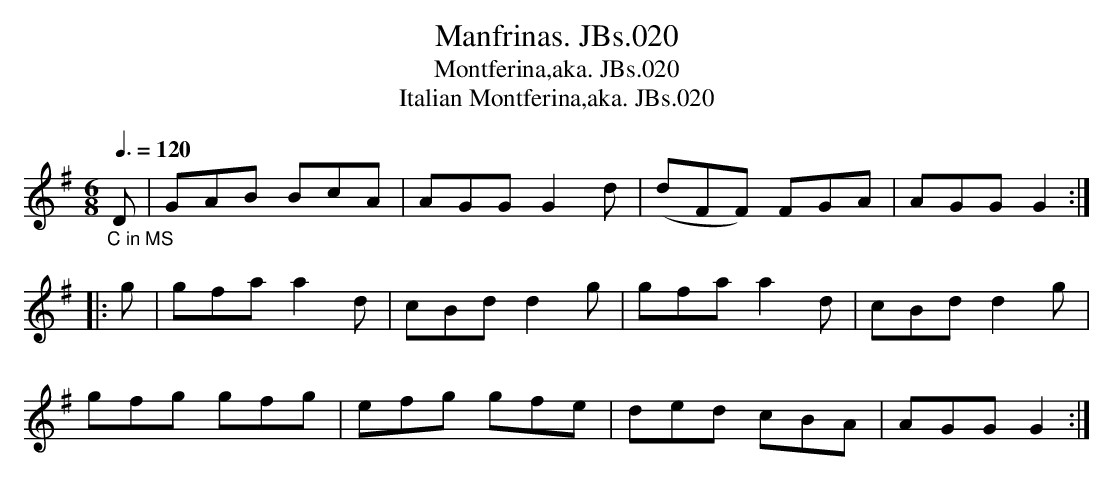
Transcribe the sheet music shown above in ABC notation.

X:1
T:Manfrinas. JBs.020
T:Montferina,aka. JBs.020
T:Italian Montferina,aka. JBs.020
M:6/8
L:1/8
Q:3/8=120
K:G major
"_C in MS"D|GAB BcA|AGG G2d|(dFF) FGA|AGG G2:|!
|:g|gfaa2d|cBd d2g|gfa a2d|cBd d2g|!
gfg gfg|efg gfe|ded cBA|AGGG2:|
